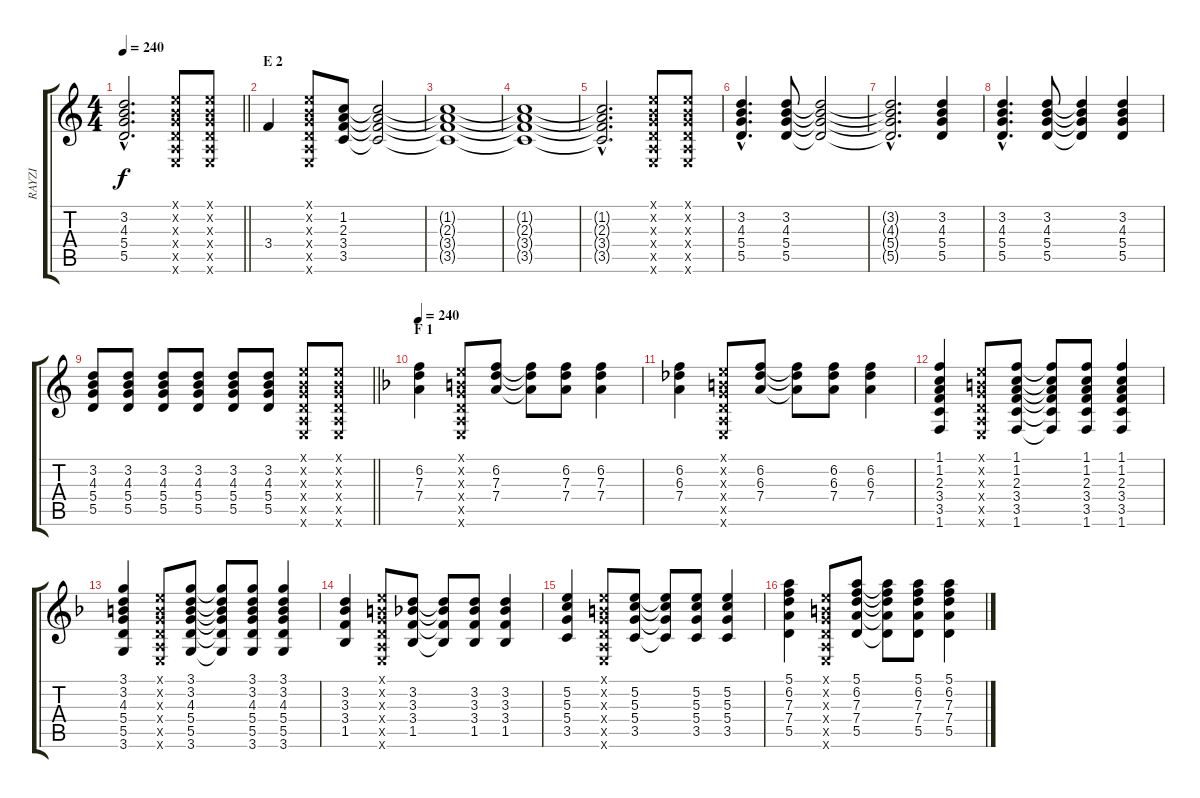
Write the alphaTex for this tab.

\track ("RAYZI" "RAYZI") {instrument distortionguitar}
\staff {score tabs}
\tuning (E4 B3 G3 D3 A2 E2) {hide}
\ts (4 4)
\tempo 240
\clef g2
\barLineRight lightlight
\ks c
(3.2{hac t} 4.3{hac t} 5.4{hac t} 5.5{hac t}).2{d dy f} (0.1{x} 0.2{x} 0.3{x} 0.4{x} 0.5{x} 0.6{x}).8 (0.1{x} 0.2{x} 0.3{x} 0.4{x} 0.5{x} 0.6{x}).8 |
\section ("" "E 2")
3.4.4 (0.1{x} 0.2{x} 0.3{x} 0.4{x} 0.5{x} 0.6{x}).8 (1.2 2.3 3.4 3.5).8 (1.2{t} 2.3{t} 3.4{t} 3.5{t}).2 |
(1.2{t} 2.3{t} 3.4{t} 3.5{t}).1 |
(1.2{t} 2.3{t} 3.4{t} 3.5{t}).1 |
(1.2{hac t} 2.3{hac t} 3.4{hac t} 3.5{hac t}).2{d} (0.1{x} 0.2{x} 0.3{x} 0.4{x} 0.5{x} 0.6{x}).8 (0.1{x} 0.2{x} 0.3{x} 0.4{x} 0.5{x} 0.6{x}).8 |
(3.2{hac} 4.3{hac} 5.4{hac} 5.5{hac}).4{d} (3.2 4.3 5.4 5.5).8 (3.2{t} 4.3{t} 5.4{t} 5.5{t}).2 |
(3.2{hac t} 4.3{hac t} 5.4{hac t} 5.5{hac t}).2{d} (3.2 4.3 5.4 5.5).4 |
(3.2{hac} 4.3{hac} 5.4{hac} 5.5{hac}).4{d} (3.2 4.3 5.4 5.5).8 (3.2{t} 4.3{t} 5.4{t} 5.5{t}).4 (3.2 4.3 5.4 5.5).4 |
\barLineRight lightlight
(3.2 4.3 5.4 5.5).8 (3.2 4.3 5.4 5.5).8 (3.2 4.3 5.4 5.5).8 (3.2 4.3 5.4 5.5).8 (3.2 4.3 5.4 5.5).8 (3.2 4.3 5.4 5.5).8 (0.1{x} 0.2{x} 0.3{x} 0.4{x} 0.5{x} 0.6{x}).8 (0.1{x} 0.2{x} 0.3{x} 0.4{x} 0.5{x} 0.6{x}).8 |
\section ("" "F 1")
\tempo 240
\ks f
(6.2 7.3 7.4).4{volume 8 balance 8 instrument distortionguitar} (0.1{x} 0.2{x} 0.3{x} 0.4{x} 0.5{x} 0.6{x}).8 (6.2 7.3 7.4).8 (6.2{t} 7.3{t} 7.4{t}).8 (6.2 7.3 7.4).8 (6.2 7.3 7.4).4 |
(6.2 6.3 7.4).4 (0.1{x} 0.2{x} 0.3{x} 0.4{x} 0.5{x} 0.6{x}).8 (6.2 6.3 7.4).8 (6.2{t} 6.3{t} 7.4{t}).8 (6.2 6.3 7.4).8 (6.2 6.3 7.4).4 |
(1.1 1.2 2.3 3.4 3.5 1.6).4 (0.1{x} 0.2{x} 0.3{x} 0.4{x} 0.5{x} 0.6{x}).8 (1.1 1.2 2.3 3.4 3.5 1.6).8 (1.1{t} 1.2{t} 2.3{t} 3.4{t} 3.5{t} 1.6{t}).8 (1.1 1.2 2.3 3.4 3.5 1.6).8 (1.1 1.2 2.3 3.4 3.5 1.6).4 |
(3.1 3.2 4.3 5.4 5.5 3.6).4 (0.1{x} 0.2{x} 0.3{x} 0.4{x} 0.5{x} 0.6{x}).8 (3.1 3.2 4.3 5.4 5.5 3.6).8 (3.1{t} 3.2{t} 4.3{t} 5.4{t} 5.5{t} 3.6{t}).8 (3.1 3.2 4.3 5.4 5.5 3.6).8 (3.1 3.2 4.3 5.4 5.5 3.6).4 |
(3.2 3.3 3.4 1.5).4 (0.1{x} 0.2{x} 0.3{x} 0.4{x} 0.5{x} 0.6{x}).8 (3.2 3.3 3.4 1.5).8 (3.2{t} 3.3{t} 3.4{t} 1.5{t}).8 (3.2 3.3 3.4 1.5).8 (3.2 3.3 3.4 1.5).4 |
(5.2 5.3 5.4 3.5).4 (0.1{x} 0.2{x} 0.3{x} 0.4{x} 0.5{x} 0.6{x}).8 (5.2 5.3 5.4 3.5).8 (5.2{t} 5.3{t} 5.4{t} 3.5{t}).8 (5.2 5.3 5.4 3.5).8 (5.2 5.3 5.4 3.5).4 |
(5.1 6.2 7.3 7.4 5.5).4 (0.1{x} 0.2{x} 0.3{x} 0.4{x} 0.5{x} 0.6{x}).8 (5.1 6.2 7.3 7.4 5.5).8 (5.1{t} 6.2{t} 7.3{t} 7.4{t} 5.5{t}).8 (5.1 6.2 7.3 7.4 5.5).8 (5.1 6.2 7.3 7.4 5.5).4
